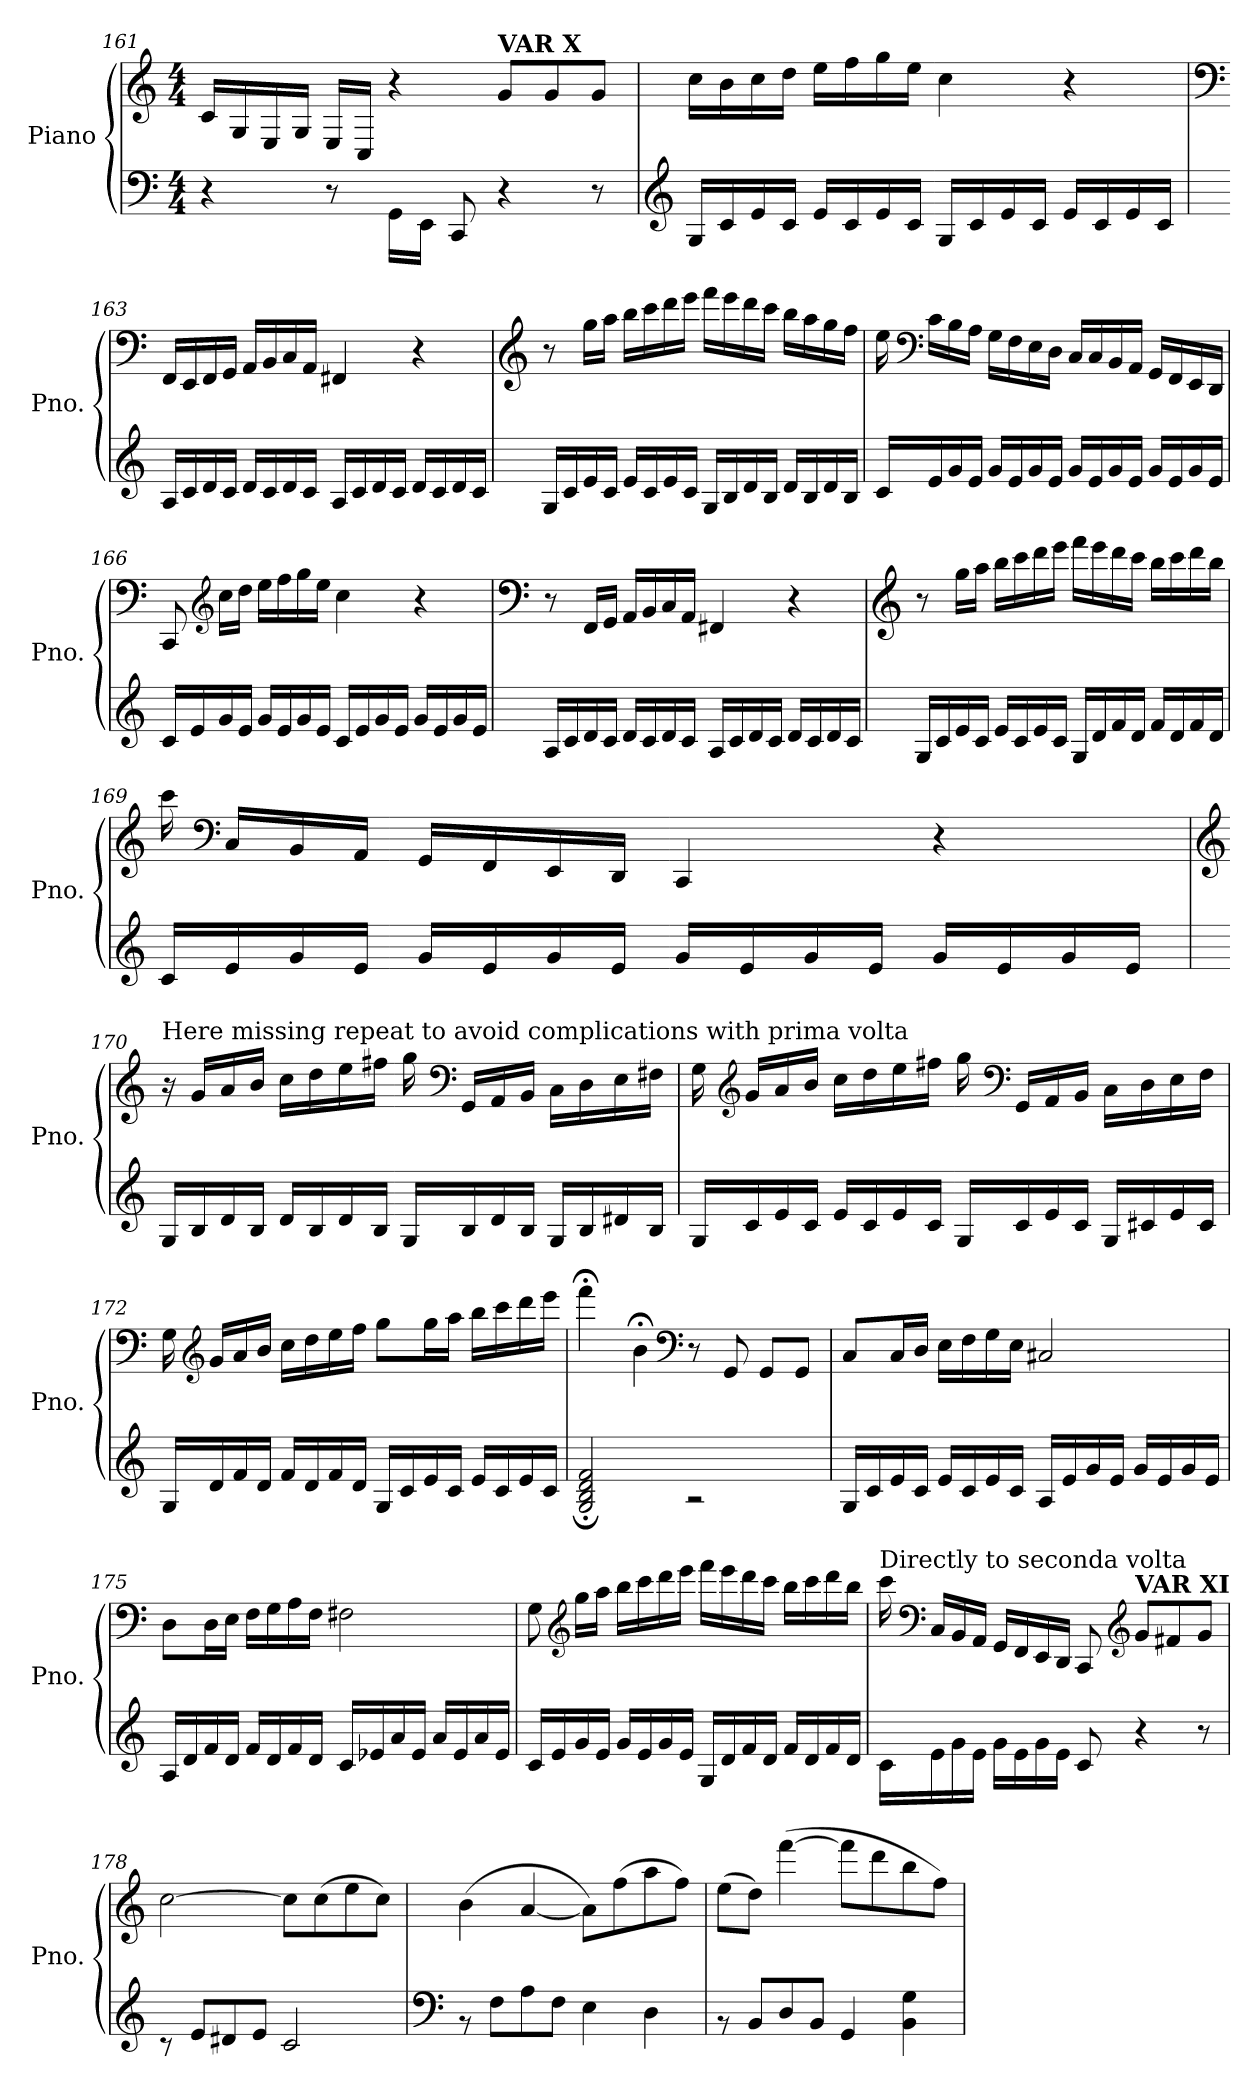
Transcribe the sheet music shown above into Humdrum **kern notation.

**kern	**kern
*part1	*part1
*staff2	*staff1
*I"Piano	*
*I'Pno.	*
*clefF4	*clefG2
*k[]	*k[]
*M4/4	*M4/4
=161	=161
*^	*
2ryy	4r	16c/LL
.	.	16G/
.	.	16E/
.	.	16G/JJ
.	8r	16E/LL
.	.	16C/JJ
.	16GG\LL	4r
.	16EE\JJ	.
8ryy	8CC/	.
!	!	!LO:TX:a:B:t=VAR X
4ryy	4r	8g/L
.	.	8g/
8ryy	8r	8g/J
=162	=162	=162
*clefG2	*	*
1ryy	16G/LL	16cc\LL
.	16c/	16b\
.	16e/	16cc\
.	16c/JJ	16dd\JJ
.	16e/LL	16ee\LL
.	16c/	16ff\
.	16e/	16gg\
.	16c/JJ	16ee\JJ
.	16G/LL	4cc\
.	16c/	.
.	16e/	.
.	16c/JJ	.
.	16e/LL	4r
.	16c/	.
.	16e/	.
.	16c/JJ	.
=163	=163	=163
*	*	*clefF4
1ryy	16A/LL	16FF/LL
.	16c/	16EE/
.	16d/	16FF/
.	16c/JJ	16GG/JJ
.	16d/LL	16AA/LL
.	16c/	16BB/
.	16d/	16C/
.	16c/JJ	16AA/JJ
.	16A/LL	4FF#X/
.	16c/	.
.	16d/	.
.	16c/JJ	.
.	16d/LL	4r
.	16c/	.
.	16d/	.
.	16c/JJ	.
=164	=164	=164
*	*	*clefG2
1ryy	16G/LL	8r
.	16c/	.
.	16e/	16gg\LL
.	16c/JJ	16aa\JJ
.	16e/LL	16bb\LL
.	16c/	16ccc\
.	16e/	16ddd\
.	16c/JJ	16eee\JJ
.	16G/LL	16fff\LL
.	16B/	16eee\
.	16d/	16ddd\
.	16B/JJ	16ccc\JJ
.	16d/LL	16bb\LL
.	16B/	16aa\
.	16d/	16gg\
.	16B/JJ	16ff\JJ
=165	=165	=165
1ryy	16c/LL	16ee\
*	*	*clefF4
.	16e/	16c\LL
.	16g/	16B\
.	16e/JJ	16A\JJ
.	16g/LL	16G\LL
.	16e/	16F\
.	16g/	16E\
.	16e/JJ	16D\JJ
.	16g/LL	16C/LL
.	16e/	16C/
.	16g/	16BB/
.	16e/JJ	16AA/JJ
.	16g/LL	16GG/LL
.	16e/	16FF/
.	16g/	16EE/
.	16e/JJ	16DD/JJ
=166	=166	=166
1ryy	16c/LL	8CC/
.	16e/	.
*	*	*clefG2
.	16g/	16cc\LL
.	16e/JJ	16dd\JJ
.	16g/LL	16ee\LL
.	16e/	16ff\
.	16g/	16gg\
.	16e/JJ	16ee\JJ
.	16c/LL	4cc\
.	16e/	.
.	16g/	.
.	16e/JJ	.
.	16g/LL	4r
.	16e/	.
.	16g/	.
.	16e/JJ	.
=167	=167	=167
*	*	*clefF4
1ryy	16A/LL	8r
.	16c/	.
.	16d/	16FF/LL
.	16c/JJ	16GG/JJ
.	16d/LL	16AA/LL
.	16c/	16BB/
.	16d/	16C/
.	16c/JJ	16AA/JJ
.	16A/LL	4FF#X/
.	16c/	.
.	16d/	.
.	16c/JJ	.
.	16d/LL	4r
.	16c/	.
.	16d/	.
.	16c/JJ	.
=168	=168	=168
*	*	*clefG2
1ryy	16G/LL	8r
.	16c/	.
.	16e/	16gg\LL
.	16c/JJ	16aa\JJ
.	16e/LL	16bb\LL
.	16c/	16ccc\
.	16e/	16ddd\
.	16c/JJ	16eee\JJ
.	16G/LL	16fff\LL
.	16d/	16eee\
.	16f/	16ddd\
.	16d/JJ	16ccc\JJ
.	16f/LL	16bb\LL
.	16d/	16ccc\
.	16f/	16ddd\
.	16d/JJ	16bb\JJ
=169	=169	=169
1ryy	16c/LL	16ccc\
*	*	*clefF4
.	16e/	16C/LL
.	16g/	16BB/
.	16e/JJ	16AA/JJ
.	16g/LL	16GG/LL
.	16e/	16FF/
.	16g/	16EE/
.	16e/JJ	16DD/JJ
.	16g/LL	4CC/
.	16e/	.
.	16g/	.
.	16e/JJ	.
.	16g/LL	4r
.	16e/	.
.	16g/	.
.	16e/JJ	.
=170	=170	=170
*	*	*clefG2
!	!	!LO:TX:a:t=Here missing repeat to avoid complications with prima volta
1ryy	16G/LL	16r
.	16B/	16g/LL
.	16d/	16a/
.	16B/JJ	16b/JJ
.	16d/LL	16cc\LL
.	16B/	16dd\
.	16d/	16ee\
.	16B/JJ	16ff#X\JJ
.	16G/LL	16gg\
*	*	*clefF4
.	16B/	16GG/LL
.	16d/	16AA/
.	16B/JJ	16BB/JJ
.	16G/LL	16C\LL
.	16B/	16D\
.	16d#X/	16E\
.	16B/JJ	16F#X\JJ
=171	=171	=171
1ryy	16G/LL	16G\
*	*	*clefG2
.	16c/	16g/LL
.	16e/	16a/
.	16c/JJ	16b/JJ
.	16e/LL	16cc\LL
.	16c/	16dd\
.	16e/	16ee\
.	16c/JJ	16ff#X\JJ
.	16G/LL	16gg\
*	*	*clefF4
.	16c/	16GG/LL
.	16e/	16AA/
.	16c/JJ	16BB/JJ
.	16G/LL	16C\LL
.	16c#X/	16D\
.	16e/	16E\
.	16c#/JJ	16F\JJ
=172	=172	=172
1ryy	16G/LL	16G\
*	*	*clefG2
.	16d/	16g/LL
.	16f/	16a/
.	16d/JJ	16b/JJ
.	16f/LL	16cc\LL
.	16d/	16dd\
.	16f/	16ee\
.	16d/JJ	16ff\JJ
.	16G/LL	8gg\L
.	16c/	.
.	16e/	16gg\L
.	16c/JJ	16aa\JJ
.	16e/LL	16bb\LL
.	16c/	16ccc\
.	16e/	16ddd\
.	16c/JJ	16eee\JJ
=173	=173	=173
1ryy	2G/;< 2B/;< 2d/;< 2f/;<	4fff;<\
.	.	4b;<\
*	*	*clefF4
.	2r	8r
.	.	8GG/
.	.	8GG/L
.	.	8GG/J
=174	=174	=174
1ryy	16G/LL	8C/L
.	16c/	.
.	16e/	16C/L
.	16c/JJ	16D/JJ
.	16e/LL	16E\LL
.	16c/	16F\
.	16e/	16G\
.	16c/JJ	16E\JJ
.	16A/LL	2C#X/
.	16e/	.
.	16g/	.
.	16e/JJ	.
.	16g/LL	.
.	16e/	.
.	16g/	.
.	16e/JJ	.
=175	=175	=175
1ryy	16A/LL	8D\L
.	16d/	.
.	16f/	16D\L
.	16d/JJ	16E\JJ
.	16f/LL	16F\LL
.	16d/	16G\
.	16f/	16A\
.	16d/JJ	16F\JJ
.	16c/LL	2F#X\
.	16e-X/	.
.	16a/	.
.	16e-/JJ	.
.	16a/LL	.
.	16e-/	.
.	16a/	.
.	16e-/JJ	.
=176	=176	=176
1ryy	16c/LL	8G\
.	16e/	.
*	*	*clefG2
.	16g/	16gg\LL
.	16e/JJ	16aa\JJ
.	16g/LL	16bb\LL
.	16e/	16ccc\
.	16g/	16ddd\
.	16e/JJ	16eee\JJ
.	16G/LL	16fff\LL
.	16d/	16eee\
.	16f/	16ddd\
.	16d/JJ	16ccc\JJ
.	16f/LL	16bb\LL
.	16d/	16ccc\
.	16f/	16ddd\
.	16d/JJ	16bb\JJ
=177	=177	=177
!	!	!LO:TX:a:t=Directly to seconda volta
2ryy	16c\LL	16ccc\
*	*	*clefF4
.	16e\	16C/LL
.	16g\	16BB/
.	16e\JJ	16AA/JJ
.	16g\LL	16GG/LL
.	16e\	16FF/
.	16g\	16EE/
.	16e\JJ	16DD/JJ
8ryy	8c/	8CC/
*	*	*clefG2
!	!	!LO:TX:a:B:t=VAR XI
4ryy	4r	8g/L
.	.	8f#X/
8ryy	8r	8g/J
=178	=178	=178
1ryy	8r	[2cc\
.	8e/L	.
.	8d#X/	.
.	8e/J	.
.	2c/	8cc\L]
.	.	(>8cc\
.	.	8ee\
.	.	8cc\J)
=179	=179	=179
*clefF4	*	*
1ryy	8r	(>4b\
.	8F\L	.
.	8A\	[4a/
.	8F\J	.
.	4E\	8a\L])
.	.	(>8ff\
.	4D\	8aa\
.	.	8ff\J)
=180	=180	=180
1ryy	8r	(>8ee\L
.	8BB/L	8dd\J)
.	8D/	(>[4fff\
.	8BB/J	.
.	4GG/	8fff\L]
.	.	8ddd\
.	4BB\ 4G\	8bb\
.	.	8ff\J)
*v	*v	*
=	=
*-	*-
